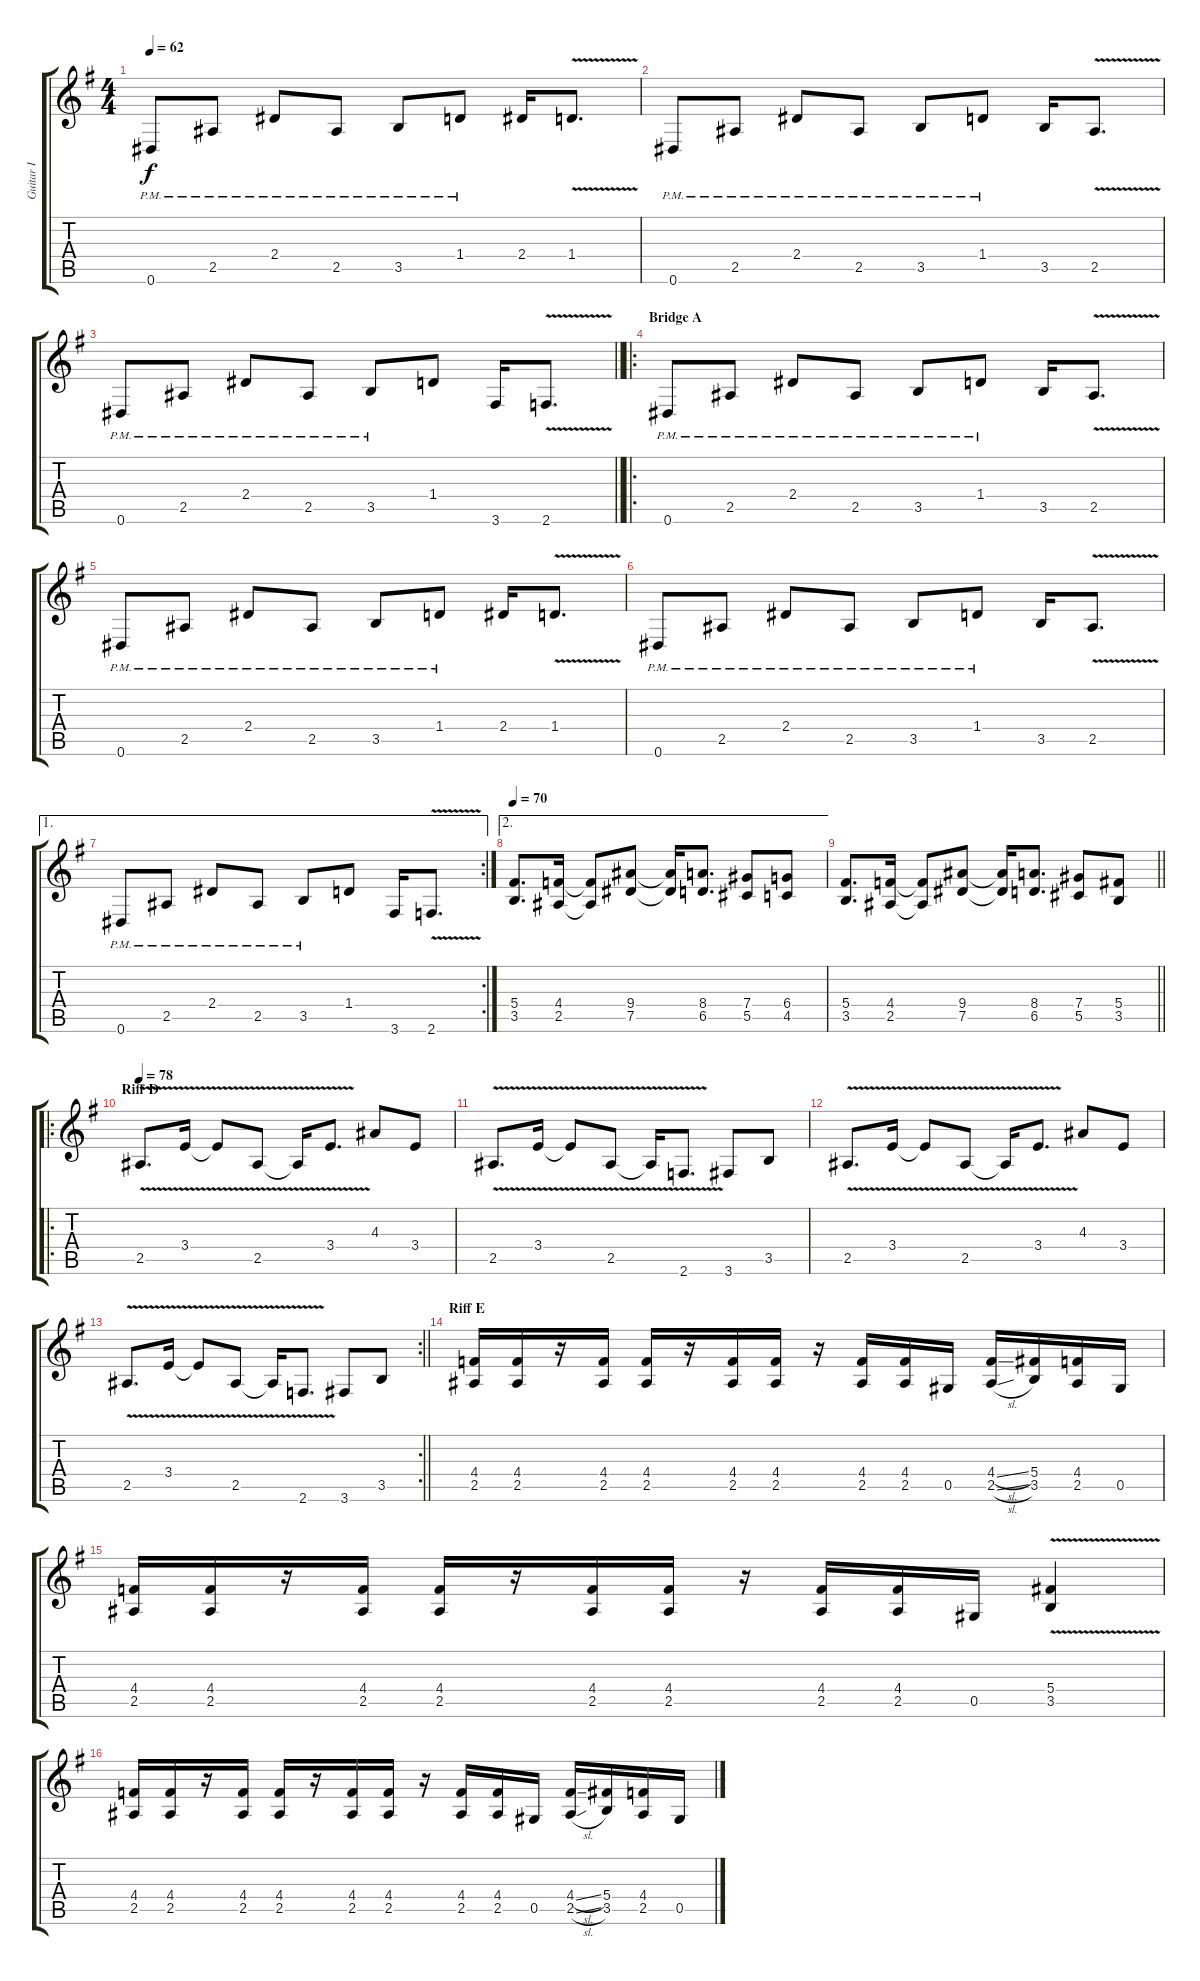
\track ("Guitar I" "Guitar I") {instrument distortionguitar}
\staff {score tabs}
\tuning (Eb4 Bb3 Gb3 Db3 Ab2 Eb2) {hide}
\ts (4 4)
\tempo 62
\clef g2
\ks eminor
0.6{pm}.8{dy f} 2.5{pm}.8 2.4{pm}.8 2.5{pm}.8 3.5{pm}.8 1.4{pm}.8 2.4.16 1.4{v}.8{d} |
0.6{pm}.8 2.5{pm}.8 2.4{pm}.8 2.5{pm}.8 3.5{pm}.8 1.4{pm}.8 3.5.16 2.5{v}.8{d} |
\barLineRight lightlight
0.6{pm}.8 2.5{pm}.8 2.4{pm}.8 2.5{pm}.8 3.5{pm}.8 1.4.8 3.6.16 2.6{v}.8{d} |
\ro
\section ("" "Bridge A")
0.6{pm}.8 2.5{pm}.8 2.4{pm}.8 2.5{pm}.8 3.5{pm}.8 1.4{pm}.8 3.5.16 2.5{v}.8{d} |
0.6{pm}.8 2.5{pm}.8 2.4{pm}.8 2.5{pm}.8 3.5{pm}.8 1.4{pm}.8 2.4.16 1.4{v}.8{d} |
0.6{pm}.8 2.5{pm}.8 2.4{pm}.8 2.5{pm}.8 3.5{pm}.8 1.4{pm}.8 3.5.16 2.5{v}.8{d} |
\ae 1
\rc 2
0.6{pm}.8 2.5{pm}.8 2.4{pm}.8 2.5{pm}.8 3.5{pm}.8 1.4.8 3.6.16 2.6{v}.8{d} |
\ae 2
\tempo 70
(5.4 3.5).8{d} (4.4 2.5).16 (4.4{t} 2.5{t}).8 (9.4 7.5).8 (9.4{t} 7.5{t}).16 (8.4 6.5).8{d} (7.4 5.5).8 (6.4 4.5).8 |
\barLineRight lightlight
(5.4 3.5).8{d} (4.4 2.5).16 (4.4{t} 2.5{t}).8 (9.4 7.5).8 (9.4{t} 7.5{t}).16 (8.4 6.5).8{d} (7.4 5.5).8 (5.4 3.5).8 |
\ro
\section ("" "Riff D")
\tempo 78
2.5{v}.8{d} 3.4{v}.16 3.4{t}.8 2.5{v}.8 2.5{t}.16 3.4{v}.8{d} 4.3.8 3.4.8 |
2.5{v}.8{d} 3.4{v}.16 3.4{t}.8 2.5{v}.8 2.5{t}.16 2.6{v}.8{d} 3.6.8 3.5.8 |
2.5{v}.8{d} 3.4{v}.16 3.4{t}.8 2.5{v}.8 2.5{t}.16 3.4{v}.8{d} 4.3.8 3.4.8 |
\rc 2
\barLineRight lightlight
2.5{v}.8{d} 3.4{v}.16 3.4{t}.8 2.5{v}.8 2.5{t}.16 2.6{v}.8{d} 3.6.8 3.5.8 |
\section ("" "Riff E")
(4.4 2.5).16 (4.4 2.5).16 r.16 (4.4 2.5).16 (4.4 2.5).16 r.16 (4.4 2.5).16 (4.4 2.5).16 r.16 (4.4 2.5).16 (4.4 2.5).16 0.5.16 (4.4{sl} 2.5{sl}).16 (5.4 3.5).16 (4.4 2.5).16 0.5.16 |
(4.4 2.5).16 (4.4 2.5).16 r.16 (4.4 2.5).16 (4.4 2.5).16 r.16 (4.4 2.5).16 (4.4 2.5).16 r.16 (4.4 2.5).16 (4.4 2.5).16 0.5.16 (5.4{v} 3.5{v}).4 |
(4.4 2.5).16 (4.4 2.5).16 r.16 (4.4 2.5).16 (4.4 2.5).16 r.16 (4.4 2.5).16 (4.4 2.5).16 r.16 (4.4 2.5).16 (4.4 2.5).16 0.5.16 (4.4{sl} 2.5{sl}).16 (5.4 3.5).16 (4.4 2.5).16 0.5.16
